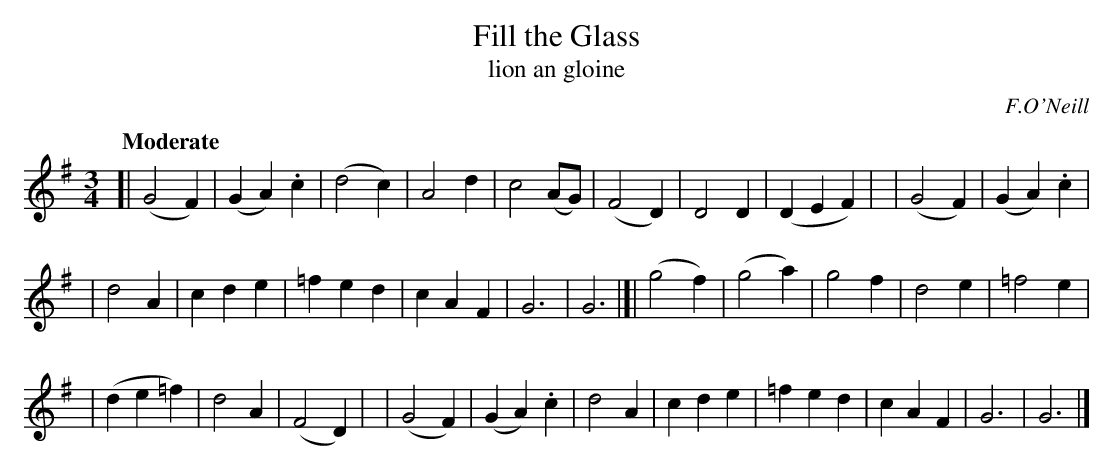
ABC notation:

X:1
T: Fill the Glass
T: lion an gloine
O: F.O'Neill
Q: "Moderate"
M: 3/4
L: 1/4
K: G
[| (G2F) | (GA).c | (d2c) | A2d \
| c2(A/G/) | (F2D) | D2D | (DEF) |\
| (G2F) | (GA).c |
| d2A | cde \
| =fed | cAF | G3 | G3 \
|]| (g2f) | (g2a) | g2f | d2e \
| =f2e |
| (de=f) | d2A | (F2D) |\
| (G2F) | (GA).c | d2A | cde \
| =fed | cAF | G3 | G3 |]
